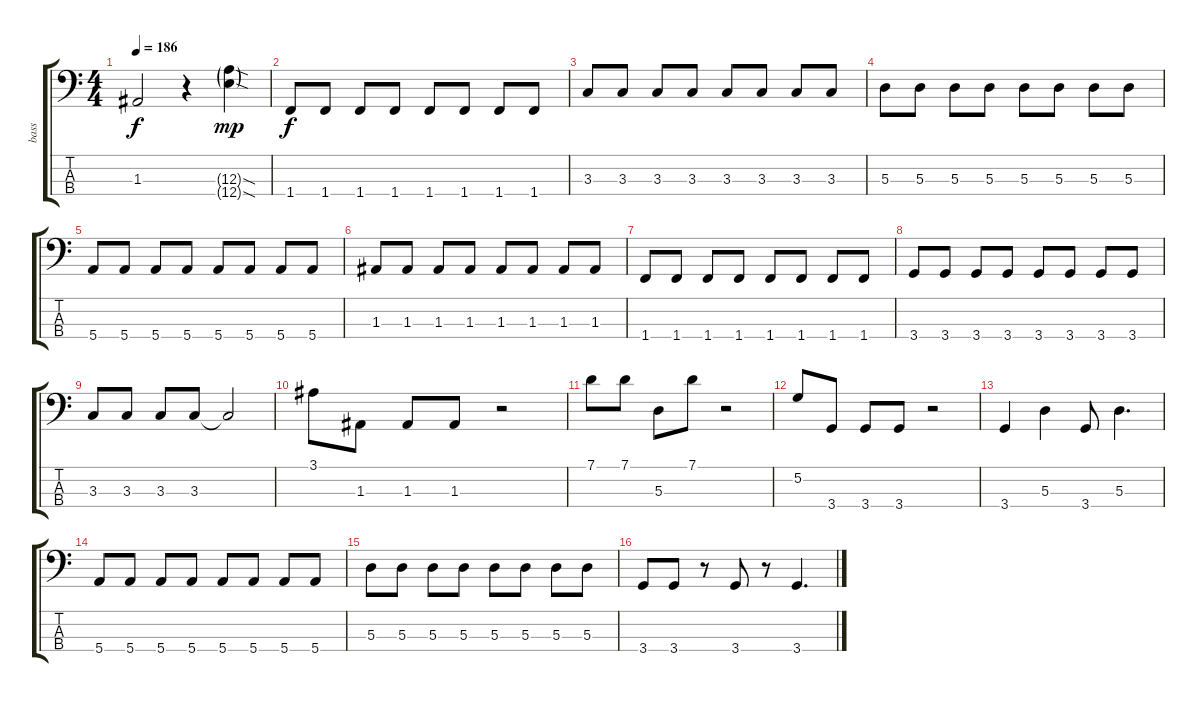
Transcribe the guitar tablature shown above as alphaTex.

\track ("bass" "bass") {instrument electricbasspick}
\staff {score tabs}
\tuning (G2 D2 A1 E1) {hide}
\ts (4 4)
\tempo 186
\clef f4
\ks c
1.3{t}.2{dy f} r.4 (12.3{sod g} 12.4{sod g}).4{dy mp} |
1.4.8{dy f} 1.4.8 1.4.8 1.4.8 1.4.8 1.4.8 1.4.8 1.4.8 |
3.3.8 3.3.8 3.3.8 3.3.8 3.3.8 3.3.8 3.3.8 3.3.8 |
5.3.8 5.3.8 5.3.8 5.3.8 5.3.8 5.3.8 5.3.8 5.3.8 |
5.4.8 5.4.8 5.4.8 5.4.8 5.4.8 5.4.8 5.4.8 5.4.8 |
1.3.8 1.3.8 1.3.8 1.3.8 1.3.8 1.3.8 1.3.8 1.3.8 |
1.4.8 1.4.8 1.4.8 1.4.8 1.4.8 1.4.8 1.4.8 1.4.8 |
3.4.8 3.4.8 3.4.8 3.4.8 3.4.8 3.4.8 3.4.8 3.4.8 |
3.3.8 3.3.8 3.3.8 3.3.8 3.3{t}.2 |
3.1.8 1.3.8 1.3.8 1.3.8 r.2 |
7.1.8 7.1.8 5.3.8 7.1.8 r.2 |
5.2.8 3.4.8 3.4.8 3.4.8 r.2 |
3.4.4 5.3.4 3.4.8 5.3.4{d} |
5.4.8 5.4.8 5.4.8 5.4.8 5.4.8 5.4.8 5.4.8 5.4.8 |
5.3.8 5.3.8 5.3.8 5.3.8 5.3.8 5.3.8 5.3.8 5.3.8 |
3.4.8 3.4.8 r.8 3.4.8 r.8 3.4.4{d}
